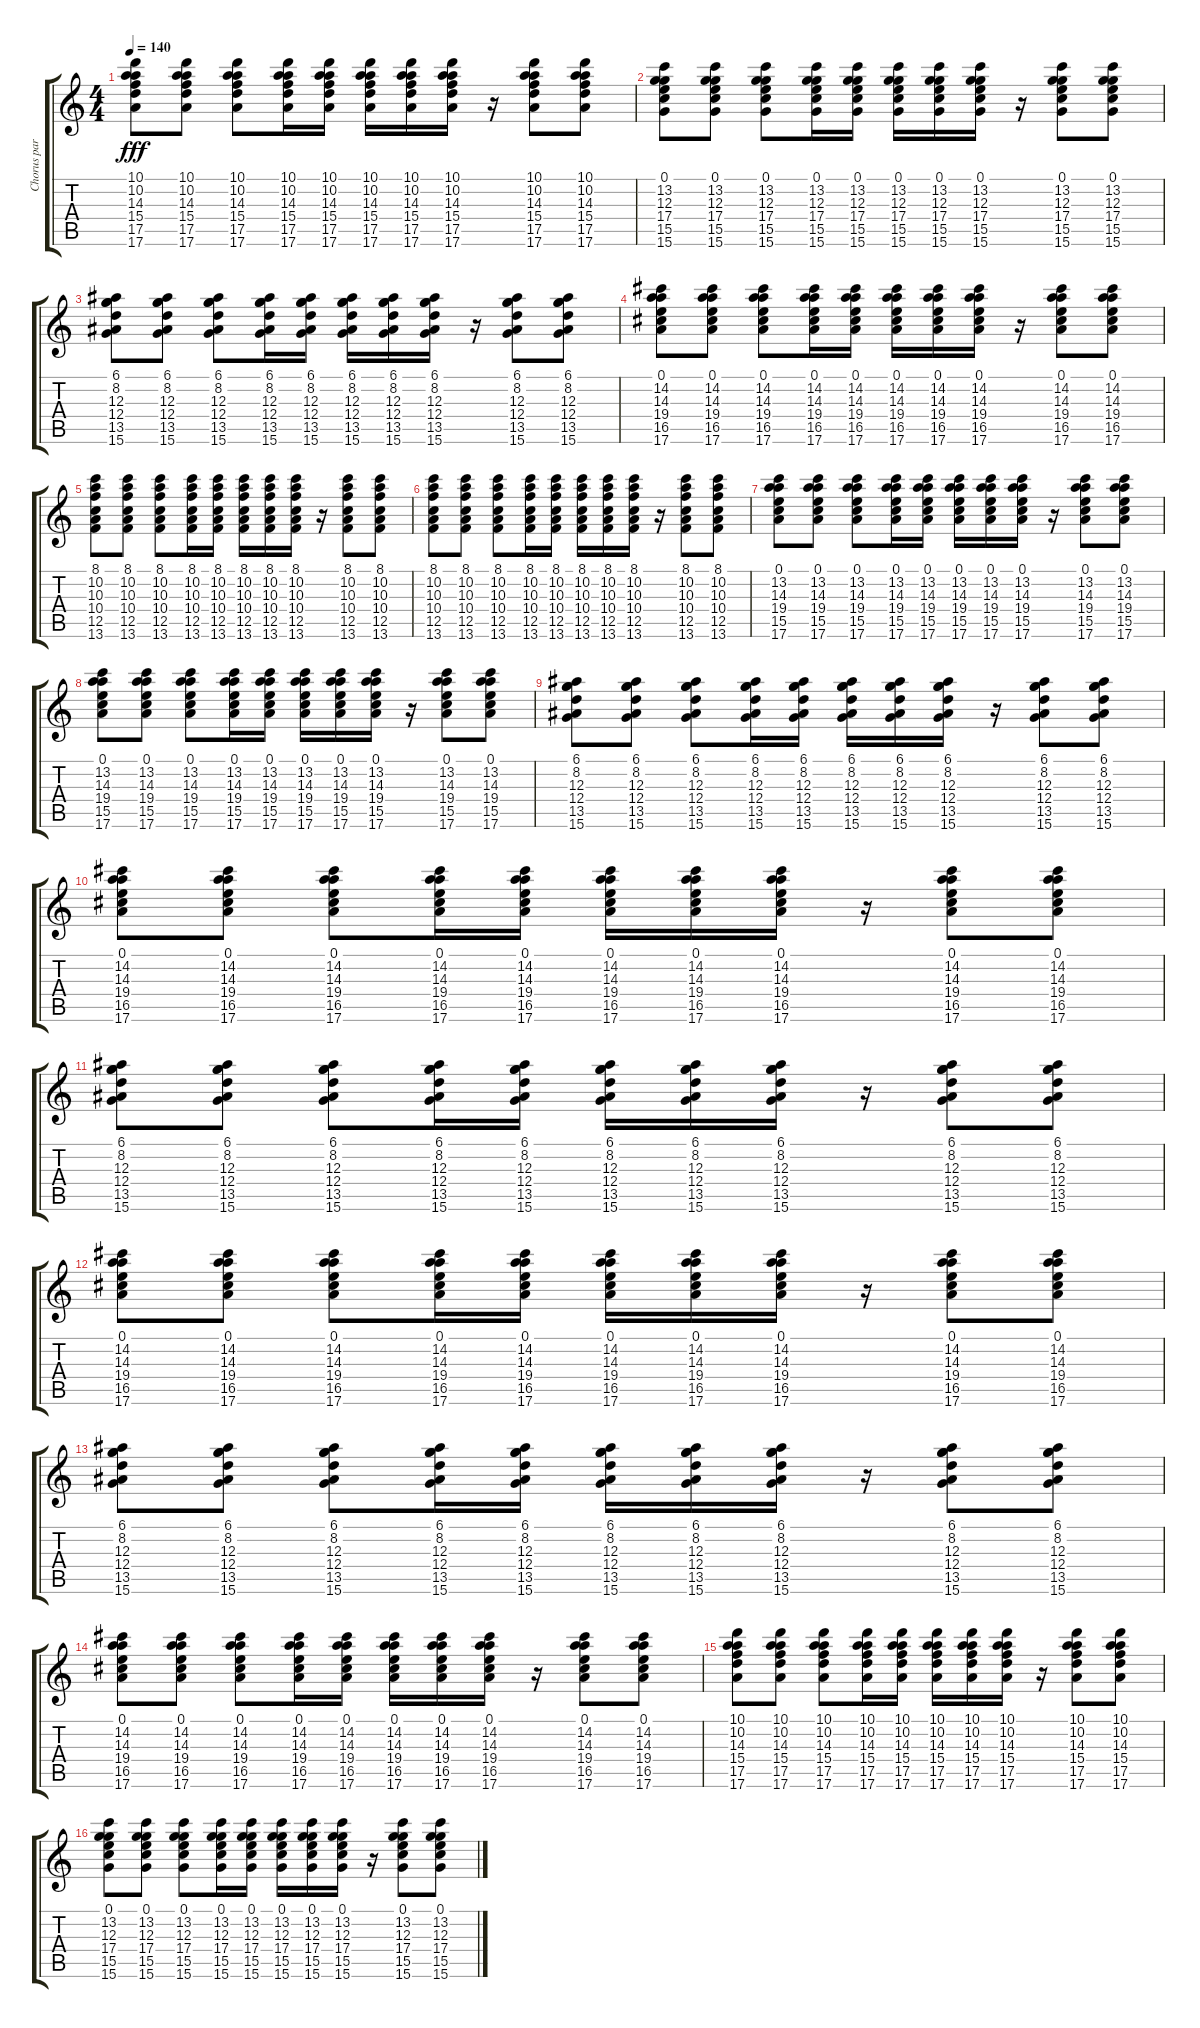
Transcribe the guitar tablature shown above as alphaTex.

\track ("Chorus part" "Chorus par") {instrument electricguitarjazz}
\staff {score tabs}
\tuning (E4 B3 G3 D3 A2 E2) {hide}
\ts (4 4)
\tempo 140
\clef g2
\ks c
(10.1 10.2 14.3 15.4 17.5 17.6).8{dy fff} (10.1 10.2 14.3 15.4 17.5 17.6).8 (10.1 10.2 14.3 15.4 17.5 17.6).8 (10.1 10.2 14.3 15.4 17.5 17.6).16 (10.1 10.2 14.3 15.4 17.5 17.6).16 (10.1 10.2 14.3 15.4 17.5 17.6).16 (10.1 10.2 14.3 15.4 17.5 17.6).16 (10.1 10.2 14.3 15.4 17.5 17.6).16 r.16 (10.1 10.2 14.3 15.4 17.5 17.6).8 (10.1 10.2 14.3 15.4 17.5 17.6).8 |
(0.1 13.2 12.3 17.4 15.5 15.6).8 (0.1 13.2 12.3 17.4 15.5 15.6).8 (0.1 13.2 12.3 17.4 15.5 15.6).8 (0.1 13.2 12.3 17.4 15.5 15.6).16 (0.1 13.2 12.3 17.4 15.5 15.6).16 (0.1 13.2 12.3 17.4 15.5 15.6).16 (0.1 13.2 12.3 17.4 15.5 15.6).16 (0.1 13.2 12.3 17.4 15.5 15.6).16 r.16 (0.1 13.2 12.3 17.4 15.5 15.6).8 (0.1 13.2 12.3 17.4 15.5 15.6).8 |
(6.1 8.2 12.3 12.4 13.5 15.6).8 (6.1 8.2 12.3 12.4 13.5 15.6).8 (6.1 8.2 12.3 12.4 13.5 15.6).8 (6.1 8.2 12.3 12.4 13.5 15.6).16 (6.1 8.2 12.3 12.4 13.5 15.6).16 (6.1 8.2 12.3 12.4 13.5 15.6).16 (6.1 8.2 12.3 12.4 13.5 15.6).16 (6.1 8.2 12.3 12.4 13.5 15.6).16 r.16 (6.1 8.2 12.3 12.4 13.5 15.6).8 (6.1 8.2 12.3 12.4 13.5 15.6).8 |
(0.1 14.2 14.3 19.4 16.5 17.6).8 (0.1 14.2 14.3 19.4 16.5 17.6).8 (0.1 14.2 14.3 19.4 16.5 17.6).8 (0.1 14.2 14.3 19.4 16.5 17.6).16 (0.1 14.2 14.3 19.4 16.5 17.6).16 (0.1 14.2 14.3 19.4 16.5 17.6).16 (0.1 14.2 14.3 19.4 16.5 17.6).16 (0.1 14.2 14.3 19.4 16.5 17.6).16 r.16 (0.1 14.2 14.3 19.4 16.5 17.6).8 (0.1 14.2 14.3 19.4 16.5 17.6).8 |
(8.1 10.2 10.3 10.4 12.5 13.6).8 (8.1 10.2 10.3 10.4 12.5 13.6).8 (8.1 10.2 10.3 10.4 12.5 13.6).8 (8.1 10.2 10.3 10.4 12.5 13.6).16 (8.1 10.2 10.3 10.4 12.5 13.6).16 (8.1 10.2 10.3 10.4 12.5 13.6).16 (8.1 10.2 10.3 10.4 12.5 13.6).16 (8.1 10.2 10.3 10.4 12.5 13.6).16 r.16 (8.1 10.2 10.3 10.4 12.5 13.6).8 (8.1 10.2 10.3 10.4 12.5 13.6).8 |
(8.1 10.2 10.3 10.4 12.5 13.6).8 (8.1 10.2 10.3 10.4 12.5 13.6).8 (8.1 10.2 10.3 10.4 12.5 13.6).8 (8.1 10.2 10.3 10.4 12.5 13.6).16 (8.1 10.2 10.3 10.4 12.5 13.6).16 (8.1 10.2 10.3 10.4 12.5 13.6).16 (8.1 10.2 10.3 10.4 12.5 13.6).16 (8.1 10.2 10.3 10.4 12.5 13.6).16 r.16 (8.1 10.2 10.3 10.4 12.5 13.6).8 (8.1 10.2 10.3 10.4 12.5 13.6).8 |
(0.1 13.2 14.3 19.4 15.5 17.6).8 (0.1 13.2 14.3 19.4 15.5 17.6).8 (0.1 13.2 14.3 19.4 15.5 17.6).8 (0.1 13.2 14.3 19.4 15.5 17.6).16 (0.1 13.2 14.3 19.4 15.5 17.6).16 (0.1 13.2 14.3 19.4 15.5 17.6).16 (0.1 13.2 14.3 19.4 15.5 17.6).16 (0.1 13.2 14.3 19.4 15.5 17.6).16 r.16 (0.1 13.2 14.3 19.4 15.5 17.6).8 (0.1 13.2 14.3 19.4 15.5 17.6).8 |
(0.1 13.2 14.3 19.4 15.5 17.6).8 (0.1 13.2 14.3 19.4 15.5 17.6).8 (0.1 13.2 14.3 19.4 15.5 17.6).8 (0.1 13.2 14.3 19.4 15.5 17.6).16 (0.1 13.2 14.3 19.4 15.5 17.6).16 (0.1 13.2 14.3 19.4 15.5 17.6).16 (0.1 13.2 14.3 19.4 15.5 17.6).16 (0.1 13.2 14.3 19.4 15.5 17.6).16 r.16 (0.1 13.2 14.3 19.4 15.5 17.6).8 (0.1 13.2 14.3 19.4 15.5 17.6).8 |
(6.1 8.2 12.3 12.4 13.5 15.6).8 (6.1 8.2 12.3 12.4 13.5 15.6).8 (6.1 8.2 12.3 12.4 13.5 15.6).8 (6.1 8.2 12.3 12.4 13.5 15.6).16 (6.1 8.2 12.3 12.4 13.5 15.6).16 (6.1 8.2 12.3 12.4 13.5 15.6).16 (6.1 8.2 12.3 12.4 13.5 15.6).16 (6.1 8.2 12.3 12.4 13.5 15.6).16 r.16 (6.1 8.2 12.3 12.4 13.5 15.6).8 (6.1 8.2 12.3 12.4 13.5 15.6).8 |
(0.1 14.2 14.3 19.4 16.5 17.6).8 (0.1 14.2 14.3 19.4 16.5 17.6).8 (0.1 14.2 14.3 19.4 16.5 17.6).8 (0.1 14.2 14.3 19.4 16.5 17.6).16 (0.1 14.2 14.3 19.4 16.5 17.6).16 (0.1 14.2 14.3 19.4 16.5 17.6).16 (0.1 14.2 14.3 19.4 16.5 17.6).16 (0.1 14.2 14.3 19.4 16.5 17.6).16 r.16 (0.1 14.2 14.3 19.4 16.5 17.6).8 (0.1 14.2 14.3 19.4 16.5 17.6).8 |
(6.1 8.2 12.3 12.4 13.5 15.6).8 (6.1 8.2 12.3 12.4 13.5 15.6).8 (6.1 8.2 12.3 12.4 13.5 15.6).8 (6.1 8.2 12.3 12.4 13.5 15.6).16 (6.1 8.2 12.3 12.4 13.5 15.6).16 (6.1 8.2 12.3 12.4 13.5 15.6).16 (6.1 8.2 12.3 12.4 13.5 15.6).16 (6.1 8.2 12.3 12.4 13.5 15.6).16 r.16 (6.1 8.2 12.3 12.4 13.5 15.6).8 (6.1 8.2 12.3 12.4 13.5 15.6).8 |
(0.1 14.2 14.3 19.4 16.5 17.6).8 (0.1 14.2 14.3 19.4 16.5 17.6).8 (0.1 14.2 14.3 19.4 16.5 17.6).8 (0.1 14.2 14.3 19.4 16.5 17.6).16 (0.1 14.2 14.3 19.4 16.5 17.6).16 (0.1 14.2 14.3 19.4 16.5 17.6).16 (0.1 14.2 14.3 19.4 16.5 17.6).16 (0.1 14.2 14.3 19.4 16.5 17.6).16 r.16 (0.1 14.2 14.3 19.4 16.5 17.6).8 (0.1 14.2 14.3 19.4 16.5 17.6).8 |
(6.1 8.2 12.3 12.4 13.5 15.6).8 (6.1 8.2 12.3 12.4 13.5 15.6).8 (6.1 8.2 12.3 12.4 13.5 15.6).8 (6.1 8.2 12.3 12.4 13.5 15.6).16 (6.1 8.2 12.3 12.4 13.5 15.6).16 (6.1 8.2 12.3 12.4 13.5 15.6).16 (6.1 8.2 12.3 12.4 13.5 15.6).16 (6.1 8.2 12.3 12.4 13.5 15.6).16 r.16 (6.1 8.2 12.3 12.4 13.5 15.6).8 (6.1 8.2 12.3 12.4 13.5 15.6).8 |
(0.1 14.2 14.3 19.4 16.5 17.6).8 (0.1 14.2 14.3 19.4 16.5 17.6).8 (0.1 14.2 14.3 19.4 16.5 17.6).8 (0.1 14.2 14.3 19.4 16.5 17.6).16 (0.1 14.2 14.3 19.4 16.5 17.6).16 (0.1 14.2 14.3 19.4 16.5 17.6).16 (0.1 14.2 14.3 19.4 16.5 17.6).16 (0.1 14.2 14.3 19.4 16.5 17.6).16 r.16 (0.1 14.2 14.3 19.4 16.5 17.6).8 (0.1 14.2 14.3 19.4 16.5 17.6).8 |
(10.1 10.2 14.3 15.4 17.5 17.6).8 (10.1 10.2 14.3 15.4 17.5 17.6).8 (10.1 10.2 14.3 15.4 17.5 17.6).8 (10.1 10.2 14.3 15.4 17.5 17.6).16 (10.1 10.2 14.3 15.4 17.5 17.6).16 (10.1 10.2 14.3 15.4 17.5 17.6).16 (10.1 10.2 14.3 15.4 17.5 17.6).16 (10.1 10.2 14.3 15.4 17.5 17.6).16 r.16 (10.1 10.2 14.3 15.4 17.5 17.6).8 (10.1 10.2 14.3 15.4 17.5 17.6).8 |
(0.1 13.2 12.3 17.4 15.5 15.6).8 (0.1 13.2 12.3 17.4 15.5 15.6).8 (0.1 13.2 12.3 17.4 15.5 15.6).8 (0.1 13.2 12.3 17.4 15.5 15.6).16 (0.1 13.2 12.3 17.4 15.5 15.6).16 (0.1 13.2 12.3 17.4 15.5 15.6).16 (0.1 13.2 12.3 17.4 15.5 15.6).16 (0.1 13.2 12.3 17.4 15.5 15.6).16 r.16 (0.1 13.2 12.3 17.4 15.5 15.6).8 (0.1 13.2 12.3 17.4 15.5 15.6).8
